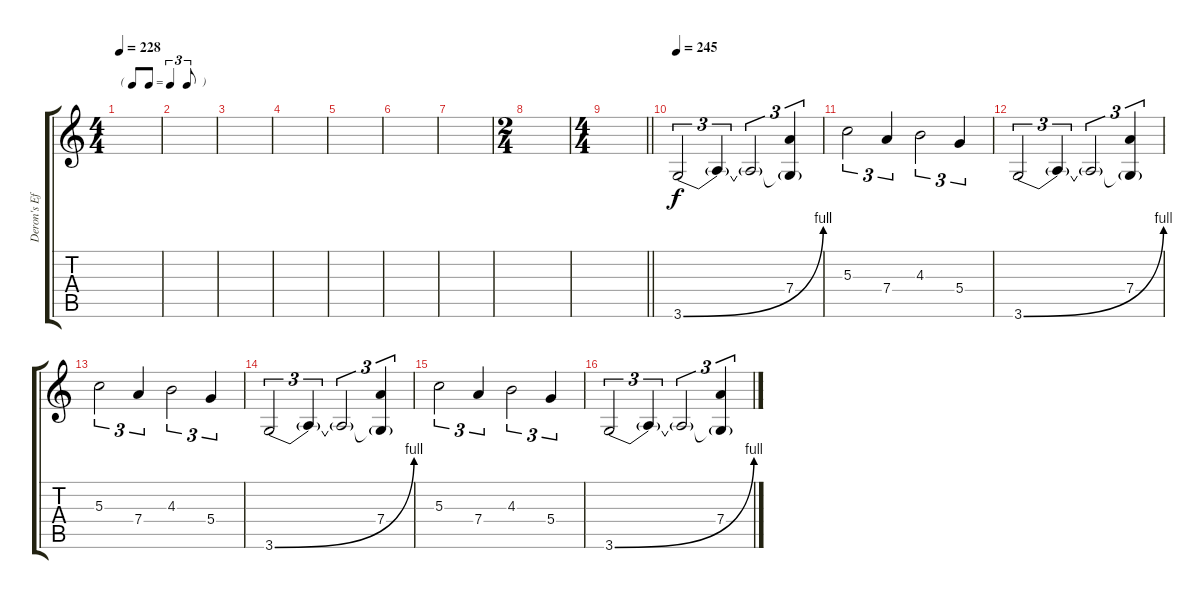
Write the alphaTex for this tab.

\track ("Deron's Effects" "Deron's Ef") {instrument distortionguitar}
\staff {score tabs}
\tuning (E4 B3 G3 D3 A2 E2) {hide}
\ts (4 4)
\tf triplet8th
\tempo 228
\clef g2
\ks c
|
|
|
|
|
|
|
\ts (2 4)
|
\ts (4 4)
\barLineRight lightlight
|
\section ("" "")
\tempo 245
3.6{be (bend 0 0 60 4)}.2{tu (3 2)} 3.6{t}.4{tu (3 2)} 3.6{t}.2{tu (3 2)} (7.4 3.6{t}).4{tu (3 2)} |
5.3.2{tu (3 2)} 7.4.4{tu (3 2)} 4.3.2{tu (3 2)} 5.4.4{tu (3 2)} |
3.6{be (bend 0 0 60 4)}.2{tu (3 2)} 3.6{t}.4{tu (3 2)} 3.6{t}.2{tu (3 2)} (7.4 3.6{t}).4{tu (3 2)} |
5.3.2{tu (3 2)} 7.4.4{tu (3 2)} 4.3.2{tu (3 2)} 5.4.4{tu (3 2)} |
3.6{be (bend 0 0 60 4)}.2{tu (3 2)} 3.6{t}.4{tu (3 2)} 3.6{t}.2{tu (3 2)} (7.4 3.6{t}).4{tu (3 2)} |
5.3.2{tu (3 2)} 7.4.4{tu (3 2)} 4.3.2{tu (3 2)} 5.4.4{tu (3 2)} |
3.6{be (bend 0 0 60 4)}.2{tu (3 2)} 3.6{t}.4{tu (3 2)} 3.6{t}.2{tu (3 2)} (7.4 3.6{t}).4{tu (3 2)}
